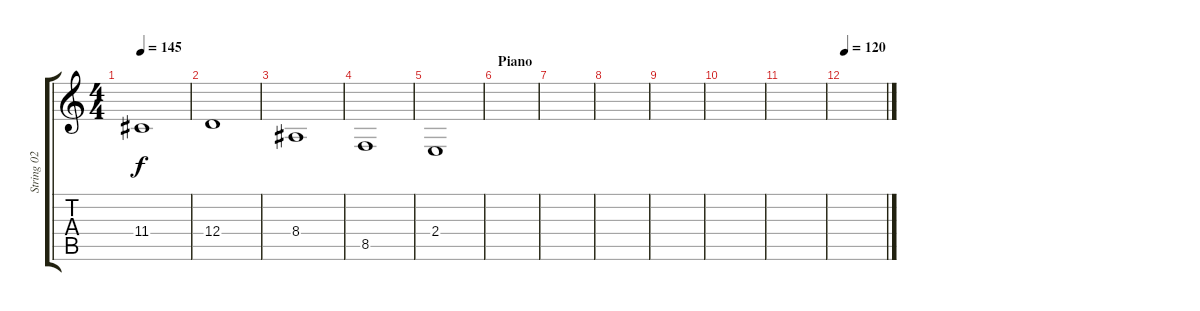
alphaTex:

\track ("String 02" "String 02") {instrument choiraahs}
\staff {score tabs}
\tuning (E4 B3 G3 D3 A2 E2) {hide}
\ts (4 4)
\tempo 145
\clef g2
\ks c
11.4.1{dy f} |
12.4.1 |
8.4.1 |
8.5.1 |
2.4.1 |
\section ("" "Piano")
|
|
|
|
|
|
\tempo 120
